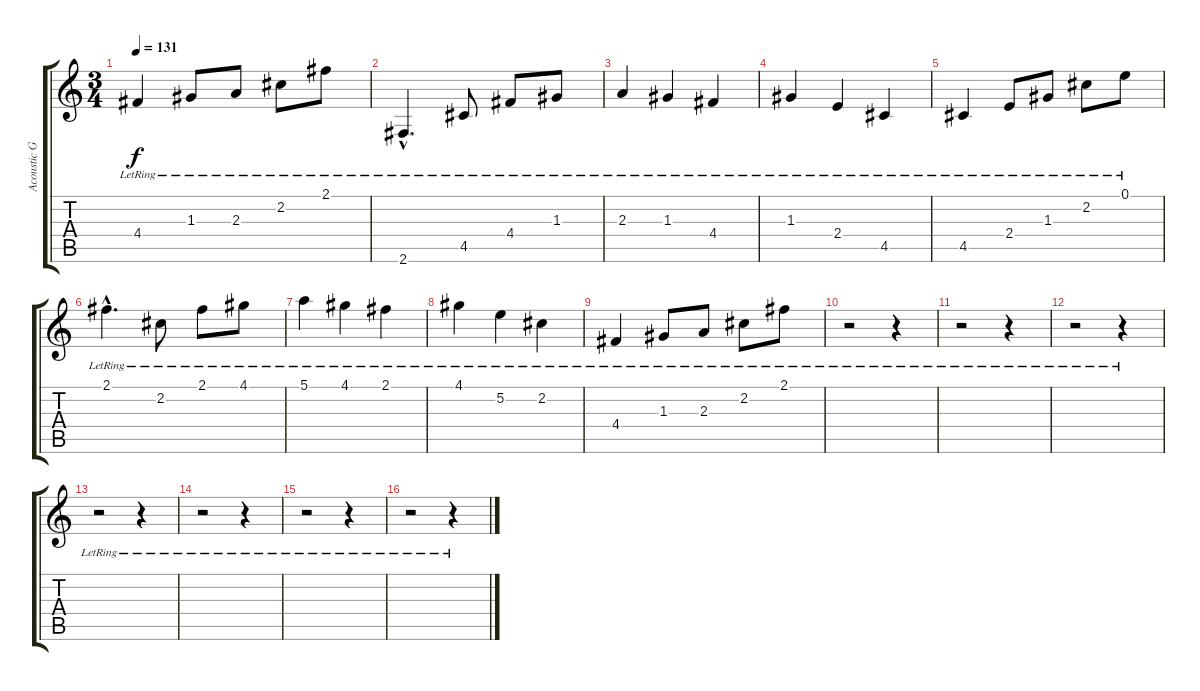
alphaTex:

\track ("Acoustic Guitar I" "Acoustic G") {instrument acousticguitarsteel}
\staff {score tabs}
\tuning (E4 B3 G3 D3 A2 E2) {hide}
\ts (3 4)
\tempo 131
\clef g2
\ks c
4.4{lr}.4{dy f} 1.3{lr}.8 2.3{lr}.8 2.2{lr}.8 2.1{lr}.8 |
2.6{hac lr}.4{d} 4.5{lr}.8 4.4{lr}.8 1.3{lr}.8 |
2.3{lr}.4 1.3{lr}.4 4.4{lr}.4 |
1.3{lr}.4 2.4{lr}.4 4.5{lr}.4 |
4.5{lr}.4 2.4{lr}.8 1.3{lr}.8 2.2{lr}.8 0.1{lr}.8 |
2.1{hac lr}.4{d} 2.2{lr}.8 2.1{lr}.8 4.1{lr}.8 |
5.1{lr}.4 4.1{lr}.4 2.1{lr}.4 |
4.1{lr}.4 5.2{lr}.4 2.2{lr}.4 |
4.4{lr}.4 1.3{lr}.8 2.3{lr}.8 2.2{lr}.8 2.1{lr}.8 |
r.2 r.4 |
r.2 r.4 |
r.2 r.4 |
r.2 r.4 |
r.2 r.4 |
r.2 r.4 |
r.2 r.4
